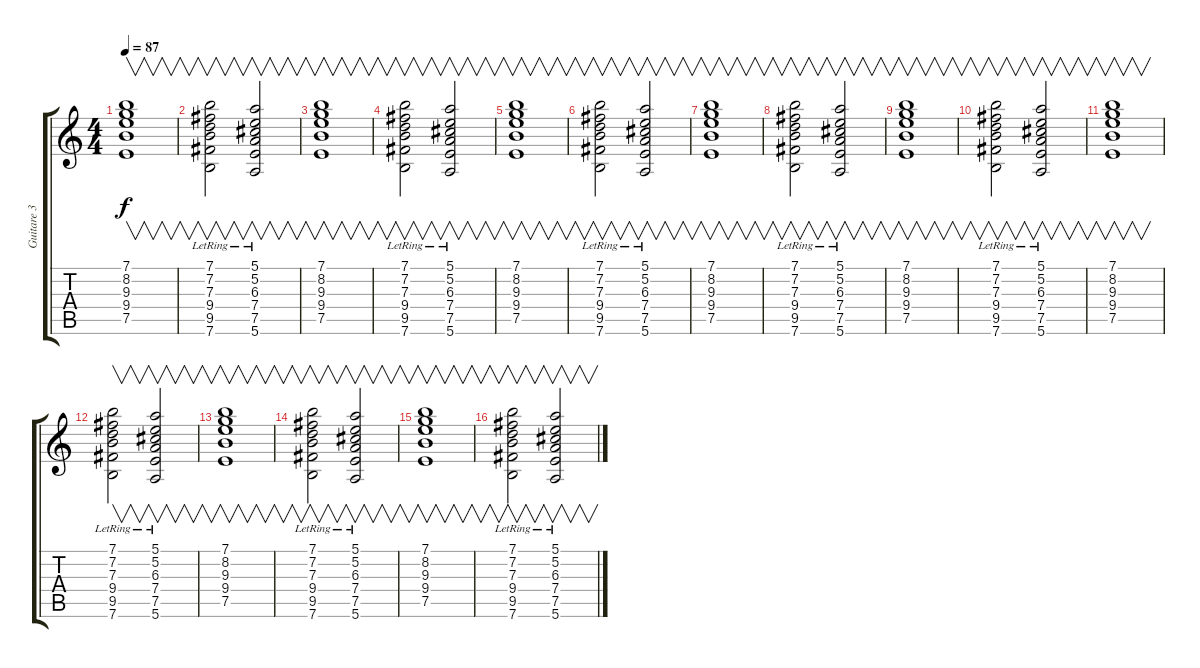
\track ("Guitare 3 (trémolo)" "Guitare 3 ") {instrument electricguitarclean}
\staff {score tabs}
\tuning (E4 B3 G3 D3 A2 E2) {hide}
\ts (4 4)
\tempo 87
\clef g2
\ks c
(7.1 8.2 9.3 9.4 7.5).1{v dy f} |
(7.1{lr} 7.2{lr} 7.3{lr} 9.4{lr} 9.5{lr} 7.6{lr}).2{v} (5.1{lr} 5.2{lr} 6.3{lr} 7.4{lr} 7.5{lr} 5.6{lr}).2{v} |
(7.1 8.2 9.3 9.4 7.5).1{v} |
(7.1{lr} 7.2{lr} 7.3{lr} 9.4{lr} 9.5{lr} 7.6{lr}).2{v} (5.1{lr} 5.2{lr} 6.3{lr} 7.4{lr} 7.5{lr} 5.6{lr}).2{v} |
(7.1 8.2 9.3 9.4 7.5).1{v} |
(7.1{lr} 7.2{lr} 7.3{lr} 9.4{lr} 9.5{lr} 7.6{lr}).2{v} (5.1{lr} 5.2{lr} 6.3{lr} 7.4{lr} 7.5{lr} 5.6{lr}).2{v} |
(7.1 8.2 9.3 9.4 7.5).1{v} |
(7.1{lr} 7.2{lr} 7.3{lr} 9.4{lr} 9.5{lr} 7.6{lr}).2{v} (5.1{lr} 5.2{lr} 6.3{lr} 7.4{lr} 7.5{lr} 5.6{lr}).2{v} |
(7.1 8.2 9.3 9.4 7.5).1{v} |
(7.1{lr} 7.2{lr} 7.3{lr} 9.4{lr} 9.5{lr} 7.6{lr}).2{v} (5.1{lr} 5.2{lr} 6.3{lr} 7.4{lr} 7.5{lr} 5.6{lr}).2{v} |
(7.1 8.2 9.3 9.4 7.5).1{v} |
(7.1{lr} 7.2{lr} 7.3{lr} 9.4{lr} 9.5{lr} 7.6{lr}).2{v} (5.1{lr} 5.2{lr} 6.3{lr} 7.4{lr} 7.5{lr} 5.6{lr}).2{v} |
(7.1 8.2 9.3 9.4 7.5).1{v} |
(7.1{lr} 7.2{lr} 7.3{lr} 9.4{lr} 9.5{lr} 7.6{lr}).2{v} (5.1{lr} 5.2{lr} 6.3{lr} 7.4{lr} 7.5{lr} 5.6{lr}).2{v} |
(7.1 8.2 9.3 9.4 7.5).1{v} |
(7.1{lr} 7.2{lr} 7.3{lr} 9.4{lr} 9.5{lr} 7.6{lr}).2{v} (5.1{lr} 5.2{lr} 6.3{lr} 7.4{lr} 7.5{lr} 5.6{lr}).2{v}
